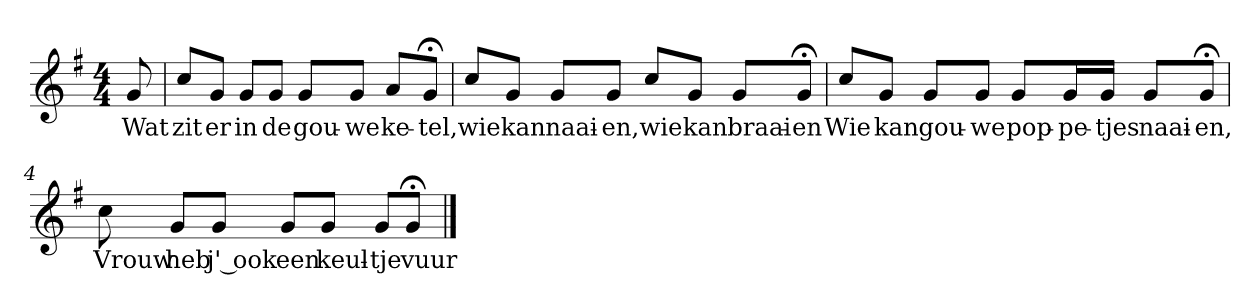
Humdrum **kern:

**kern	**text
*part1	*part1
*staff1	*staff1
*k[f#]	*
*G:	*
*M4/4	*
*MM120	*
=	=
8g	Wat
=1	=1
8ccL	zit
8gJ	er
8gL	in
8gJ	de
8gL	gou-
8gJ	-we
8aL	ke-
8g;<J	-tel,
=2	=2
8ccL	wie
8gJ	kan
8gL	naai-
8gJ	-en,
8ccL	wie
8gJ	kan
8gL	braai-
8g;<J	-en
=3	=3
8ccL	Wie
8gJ	kan
8gL	gou-
8gJ	-we
8gL	pop-
16gL	-pe-
16gJJ	-tjes
8gL	naai-
8g;<J	-en,
=4	=4
8cc	Vrouw
8gL	heb
8gJ	j' ook
8gL	een
8gJ	keul-
8gL	-tje
8g;<J	vuur
==	==
*-	*-
